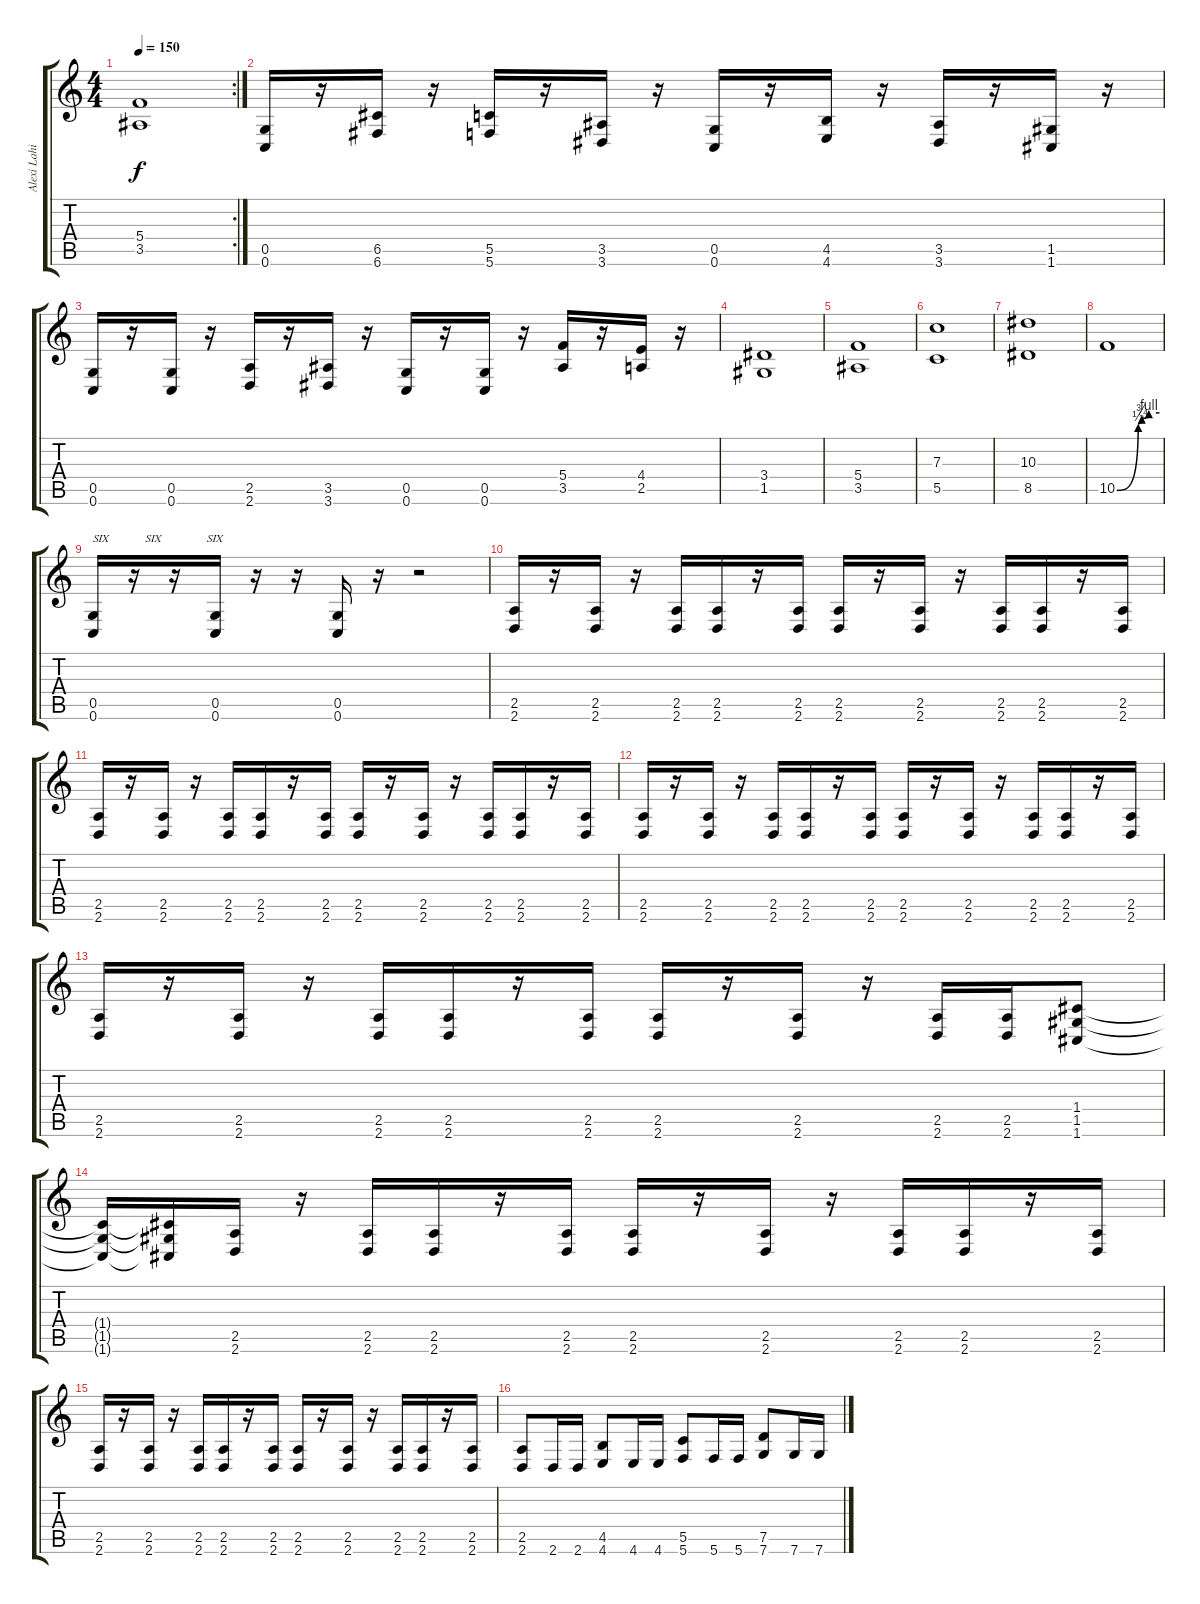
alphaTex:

\track ("Alexi Lahio" "Alexi Lahi") {instrument distortionguitar}
\staff {score tabs}
\tuning (D4 A3 F3 C3 G2 C2) {hide}
\rc 2
\ts (4 4)
\tempo 150
\clef g2
\ks c
(5.4 3.5).1{dy f} |
(0.5 0.6).16 r.16 (6.5 6.6).16 r.16 (5.5 5.6).16 r.16 (3.5 3.6).16 r.16 (0.5 0.6).16 r.16 (4.5 4.6).16 r.16 (3.5 3.6).16 r.16 (1.5 1.6).16 r.16 |
(0.5 0.6).16 r.16 (0.5 0.6).16 r.16 (2.5 2.6).16 r.16 (3.5 3.6).16 r.16 (0.5 0.6).16 r.16 (0.5 0.6).16 r.16 (5.4 3.5).16 r.16 (4.4 2.5).16 r.16 |
(3.4 1.5).1 |
(5.4 3.5).1 |
(7.3 5.5).1 |
(10.3 8.5).1 |
10.5{be (custom 0 0 30 2 35 3 45 4 60 4)}.1 |
(0.5 0.6).16{txt "SIX            SIX               SIX"} r.16 r.16 (0.5 0.6).16 r.16 r.16 (0.5 0.6).16 r.16 r.2 |
(2.5 2.6).16 r.16 (2.5 2.6).16 r.16 (2.5 2.6).16 (2.5 2.6).16 r.16 (2.5 2.6).16 (2.5 2.6).16 r.16 (2.5 2.6).16 r.16 (2.5 2.6).16 (2.5 2.6).16 r.16 (2.5 2.6).16 |
(2.5 2.6).16 r.16 (2.5 2.6).16 r.16 (2.5 2.6).16 (2.5 2.6).16 r.16 (2.5 2.6).16 (2.5 2.6).16 r.16 (2.5 2.6).16 r.16 (2.5 2.6).16 (2.5 2.6).16 r.16 (2.5 2.6).16 |
(2.5 2.6).16 r.16 (2.5 2.6).16 r.16 (2.5 2.6).16 (2.5 2.6).16 r.16 (2.5 2.6).16 (2.5 2.6).16 r.16 (2.5 2.6).16 r.16 (2.5 2.6).16 (2.5 2.6).16 r.16 (2.5 2.6).16 |
(2.5 2.6).16 r.16 (2.5 2.6).16 r.16 (2.5 2.6).16 (2.5 2.6).16 r.16 (2.5 2.6).16 (2.5 2.6).16 r.16 (2.5 2.6).16 r.16 (2.5 2.6).16 (2.5 2.6).16 (1.4 1.5 1.6).8 |
(1.4{t} 1.5{t} 1.6{t}).16 (1.4{t} 1.5{t} 1.6{t}).16 (2.5 2.6).16 r.16 (2.5 2.6).16 (2.5 2.6).16 r.16 (2.5 2.6).16 (2.5 2.6).16 r.16 (2.5 2.6).16 r.16 (2.5 2.6).16 (2.5 2.6).16 r.16 (2.5 2.6).16 |
(2.5 2.6).16 r.16 (2.5 2.6).16 r.16 (2.5 2.6).16 (2.5 2.6).16 r.16 (2.5 2.6).16 (2.5 2.6).16 r.16 (2.5 2.6).16 r.16 (2.5 2.6).16 (2.5 2.6).16 r.16 (2.5 2.6).16 |
(2.5 2.6).8 2.6.16 2.6.16 (4.5 4.6).8 4.6.16 4.6.16 (5.5 5.6).8 5.6.16 5.6.16 (7.5 7.6).8 7.6.16 7.6.16
